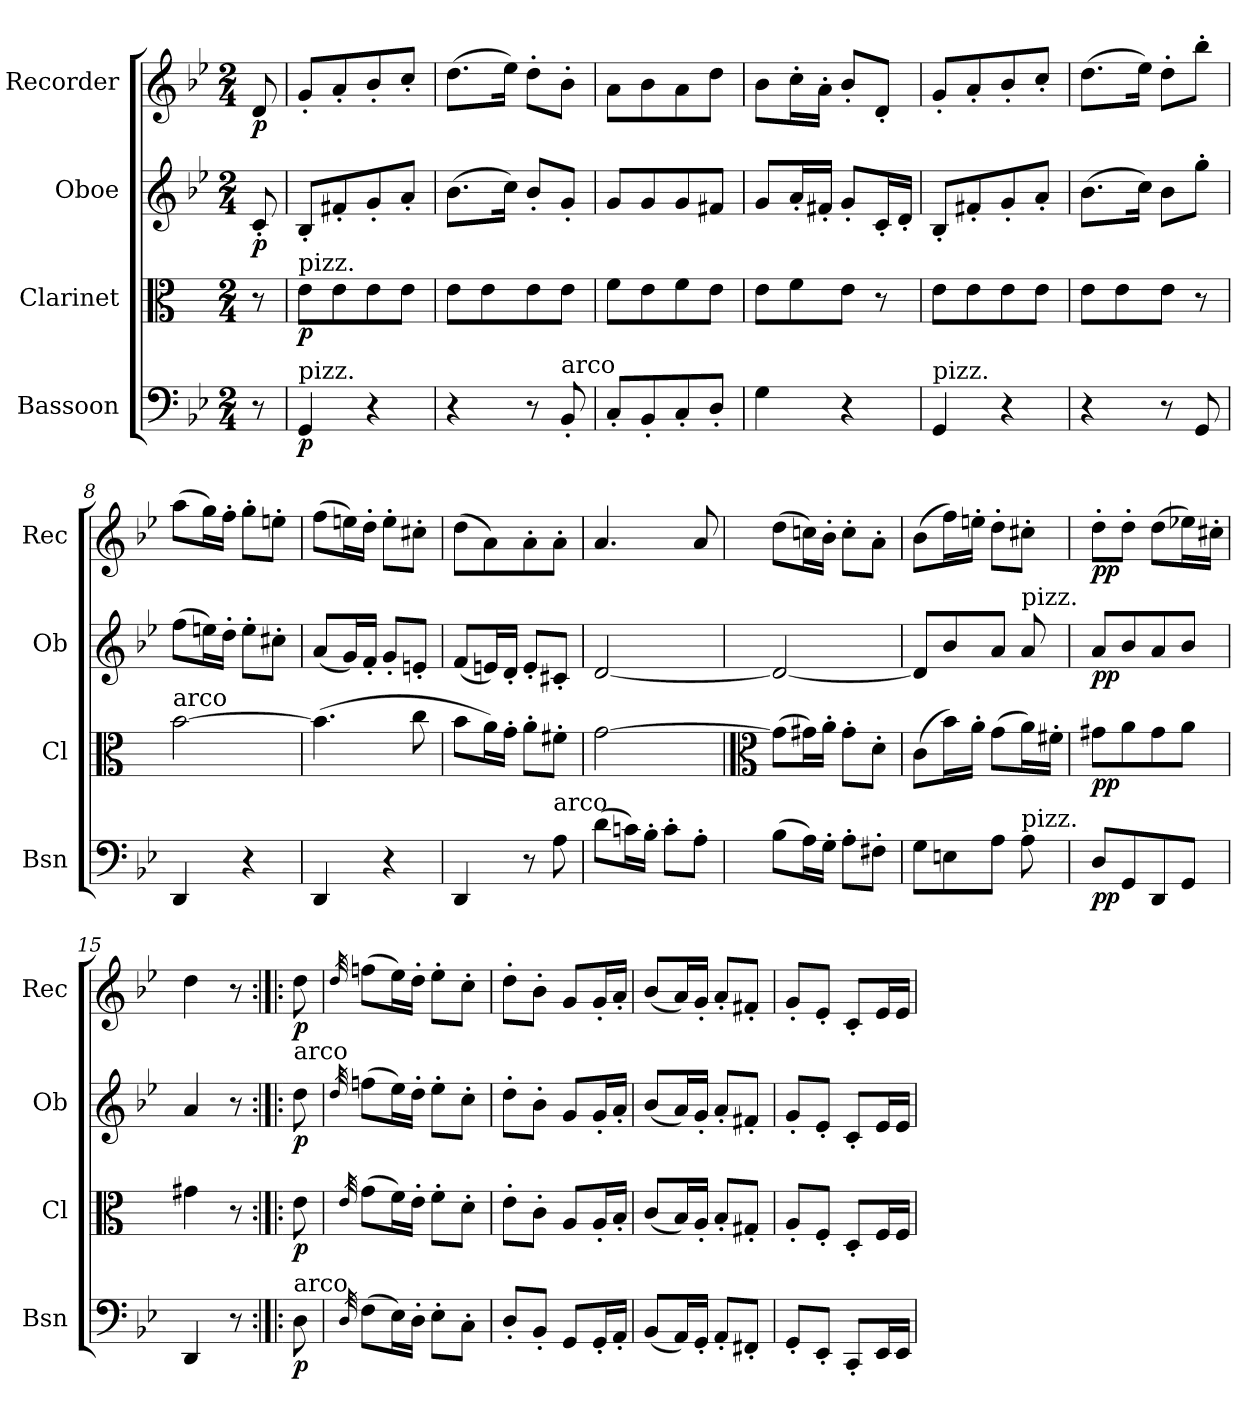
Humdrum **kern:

**kern	**dynam	**kern	**dynam	**kern	**dynam	**kern	**dynam
*part4	*part4	*part3	*part3	*part2	*part2	*part1	*part1
*staff4	*staff4	*staff3	*staff3	*staff2	*staff2	*staff1	*staff1
*I"Bassoon	*	*I"Clarinet	*	*I"Oboe	*	*I"Recorder	*
*I'Bsn	*	*I'Cl	*	*I'Ob	*	*I'Rec	*
*clefF4	*	*clefC3	*	*clefG2	*	*clefG2	*
*	*	*ITrd1c2	*	*	*	*	*
*k[b-e-]	*	*k[b-e-]	*	*k[b-e-]	*	*k[b-e-]	*
*M2/4	*	*M2/4	*	*M2/4	*	*M2/4	*
=1	=1	=1	=1	=1	=1	=1	=1
!	!	!	!	!	!LO:DY:b	!	!LO:DY:b
8r	.	8r	.	8c'/	p	8d/	p
=2	=2	=2	=2	=2	=2	=2	=2
!	!	!LO:TX:a:t=pizz.	!	!	!	!	!
!LO:TX:a:t=pizz.	!	!	!	!	!	!	!
!	!LO:DY:b	!	!LO:DY:b	!	!	!	!
4GG/	p	8d\L	p	8B-'/L	.	8g'/L	.
.	.	8d\	.	8f#X'/	.	8a'/	.
4r	.	8d\	.	8g'/	.	8b-'/	.
.	.	8d\J	.	8a'/J	.	8cc'/J	.
=3	=3	=3	=3	=3	=3	=3	=3
4r	.	8d\L	.	(8.b-\L	.	(8.dd\L	.
.	.	8d\	.	.	.	.	.
.	.	.	.	16cc\Jk)	.	16ee-\Jk)	.
8r	.	8d\	.	8b-'/L	.	8dd'\L	.
!LO:TX:a:t=arco	!	!	!	!	!	!	!
8BB-'/	.	8d\J	.	8g'/J	.	8b-'\J	.
=4	=4	=4	=4	=4	=4	=4	=4
8C'/L	.	8e-\L	.	8g/L	.	8a\L	.
8BB-'/	.	8d\	.	8g/	.	8b-\	.
8C'/	.	8e-\	.	8g/	.	8a\	.
8D'/J	.	8d\J	.	8f#X/J	.	8dd\J	.
=5	=5	=5	=5	=5	=5	=5	=5
4G\	.	8d\L	.	8g/L	.	8b-\L	.
.	.	8e-\	.	16a'/L	.	16cc'\L	.
.	.	.	.	16f#X'/JJ	.	16a'\JJ	.
4r	.	8d\J	.	8g'/L	.	8b-'/L	.
.	.	8r	.	16c'/L	.	8d'/J	.
.	.	.	.	16d'/JJ	.	.	.
=6	=6	=6	=6	=6	=6	=6	=6
!LO:TX:a:t=pizz.	!	!	!	!	!	!	!
4GG/	.	8d\L	.	8B-'/L	.	8g'/L	.
.	.	8d\	.	8f#X'/	.	8a'/	.
4r	.	8d\	.	8g'/	.	8b-'/	.
.	.	8d\J	.	8a'/J	.	8cc'/J	.
=7	=7	=7	=7	=7	=7	=7	=7
4r	.	8d\L	.	(8.b-\L	.	(8.dd\L	.
.	.	8d\	.	.	.	.	.
.	.	.	.	16cc\Jk)	.	16ee-\Jk)	.
8r	.	8d\J	.	8b-\L	.	8dd'\L	.
8GG/	.	8r	.	8gg'\J	.	8bb-'\J	.
=8	=8	=8	=8	=8	=8	=8	=8
!	!	!LO:TX:a:t=arco	!	!	!	!	!
4DD/	.	[2a\	.	(8ff\L	.	(8aa\L	.
.	.	.	.	16een\L)	.	16gg\L)	.
.	.	.	.	16dd'\JJ	.	16ff'\JJ	.
4r	.	.	.	8ee'\L	.	8gg'\L	.
.	.	.	.	8cc#X'\J	.	8een'\J	.
=9	=9	=9	=9	=9	=9	=9	=9
4DD/	.	(4.a\]	.	(8a/L	.	(8ff\L	.
.	.	.	.	16g/L)	.	16een\L)	.
.	.	.	.	16f'/JJ	.	16dd'\JJ	.
4r	.	.	.	8g'/L	.	8ee'\L	.
.	.	8b-\	.	8en'/J	.	8cc#X'\J	.
=10	=10	=10	=10	=10	=10	=10	=10
4DD/	.	8a\L	.	(8f/L	.	(8dd\L	.
.	.	16g\L)	.	16en/L)	.	8a\)	.
.	.	16f'\JJ	.	16d'/JJ	.	.	.
8r	.	8g'\L	.	8e'/L	.	8a'\	.
!LO:TX:a:t=arco	!	!	!	!	!	!	!
8A\	.	8en'\J	.	8c#X'/J	.	8a'\J	.
=11	=11	=11	=11	=11	=11	=11	=11
(8d\L	.	[2f\	.	[2d/	.	4.a/	.
16cn\L)	.	.	.	.	.	.	.
16B-'\JJ	.	.	.	.	.	.	.
8c'\L	.	.	.	.	.	.	.
8A'\J	.	.	.	.	.	8a/	.
!!LO:LB:g=z
=12	=12	=12	=12	=12	=12	=12	=12
*	*	*clefC3	*	*	*	*	*
(8B-\L	.	(8f\L]	.	2d/_	.	(8dd\L	.
16A\L)	.	16f#X\L)	.	.	.	16ccn\L)	.
16G'\JJ	.	16g'\JJ	.	.	.	16b-'\JJ	.
8A'\L	.	8f#'\L	.	.	.	8cc'\L	.
8F#X'\J	.	8c'\J	.	.	.	8a'\J	.
=13	=13	=13	=13	=13	=13	=13	=13
8G\L	.	(8B-\L	.	8d/L]	.	(8b-\L	.
8En\	.	16a\L)	.	8b-/	.	16ff\L)	.
.	.	16g'\JJ	.	.	.	16een'\JJ	.
8A\J	.	(8f\L	.	8a/J	.	8dd'\L	.
!	!	!	!	!LO:TX:a:t=pizz.	!	!	!
!LO:TX:a:t=pizz.	!	!	!	!	!	!	!
8A\	.	16g\L)	.	8a/	.	8cc#X'\J	.
.	.	16en'\JJ	.	.	.	.	.
=14	=14	=14	=14	=14	=14	=14	=14
!	!LO:DY:b	!	!LO:DY:b	!	!LO:DY:b	!	!LO:DY:b
8D/L	pp	8f#X\L	pp	8a/L	pp	8dd'\L	pp
8GG/	.	8g\	.	8b-/	.	8dd'\J	.
8DD/	.	8f#\	.	8a/	.	(8dd\L	.
8GG/J	.	8g\J	.	8b-/J	.	16ee-X\L)	.
.	.	.	.	.	.	16cc#X'\JJ	.
=15	=15	=15	=15	=15	=15	=15	=15
4DD/	.	4f#X\	.	4a/	.	4dd\	.
8r	.	8r	.	8r	.	8r	.
=15X1:|!|:	=15X1:|!|:	=15X1:|!|:	=15X1:|!|:	=15X1:|!|:	=15X1:|!|:	=15X1:|!|:	=15X1:|!|:
!	!	!	!	!LO:TX:a:t=arco	!	!	!
!LO:TX:a:t=arco	!	!	!	!	!	!	!
!	!LO:DY:b	!	!LO:DY:b	!	!LO:DY:b	!	!LO:DY:b
8D\	p	8d\	p	8dd\	p	8dd\	p
=16	=16	=16	=16	=16	=16	=16	=16
32qD/	.	32qd/	.	32qdd/	.	32qdd/	.
(8F\L	.	(8f\L	.	(8ffn\L	.	(8ffn\L	.
16E-\L)	.	16e-\L)	.	16ee-\L)	.	16ee-\L)	.
16D'\JJ	.	16d'\JJ	.	16dd'\JJ	.	16dd'\JJ	.
8E-'\L	.	8e-'\L	.	8ee-'\L	.	8ee-'\L	.
8C'\J	.	8c'\J	.	8cc'\J	.	8cc'\J	.
=17	=17	=17	=17	=17	=17	=17	=17
8D'/L	.	8d'\L	.	8dd'\L	.	8dd'\L	.
8BB-'/J	.	8B-'\J	.	8b-'\J	.	8b-'\J	.
8GG/L	.	8G/L	.	8g/L	.	8g/L	.
16GG'/L	.	16G'/L	.	16g'/L	.	16g'/L	.
16AA'/JJ	.	16A'/JJ	.	16a'/JJ	.	16a'/JJ	.
=18	=18	=18	=18	=18	=18	=18	=18
(8BB-/L	.	(8B-/L	.	(8b-/L	.	(8b-/L	.
16AA/L)	.	16A/L)	.	16a/L)	.	16a/L)	.
16GG'/JJ	.	16G'/JJ	.	16g'/JJ	.	16g'/JJ	.
8AA'/L	.	8A'/L	.	8a'/L	.	8a'/L	.
8FF#X'/J	.	8F#X'/J	.	8f#X'/J	.	8f#X'/J	.
=19	=19	=19	=19	=19	=19	=19	=19
8GG'/L	.	8G'/L	.	8g'/L	.	8g'/L	.
8EE-'/J	.	8E-'/J	.	8e-'/J	.	8e-'/J	.
8CC'/L	.	8C'/L	.	8c'/L	.	8c'/L	.
16EE-/L	.	16E-/L	.	16e-/L	.	16e-/L	.
16EE-/JJ	.	16E-/JJ	.	16e-/JJ	.	16e-/JJ	.
=	=	=	=	=	=	=	=
*-	*-	*-	*-	*-	*-	*-	*-
